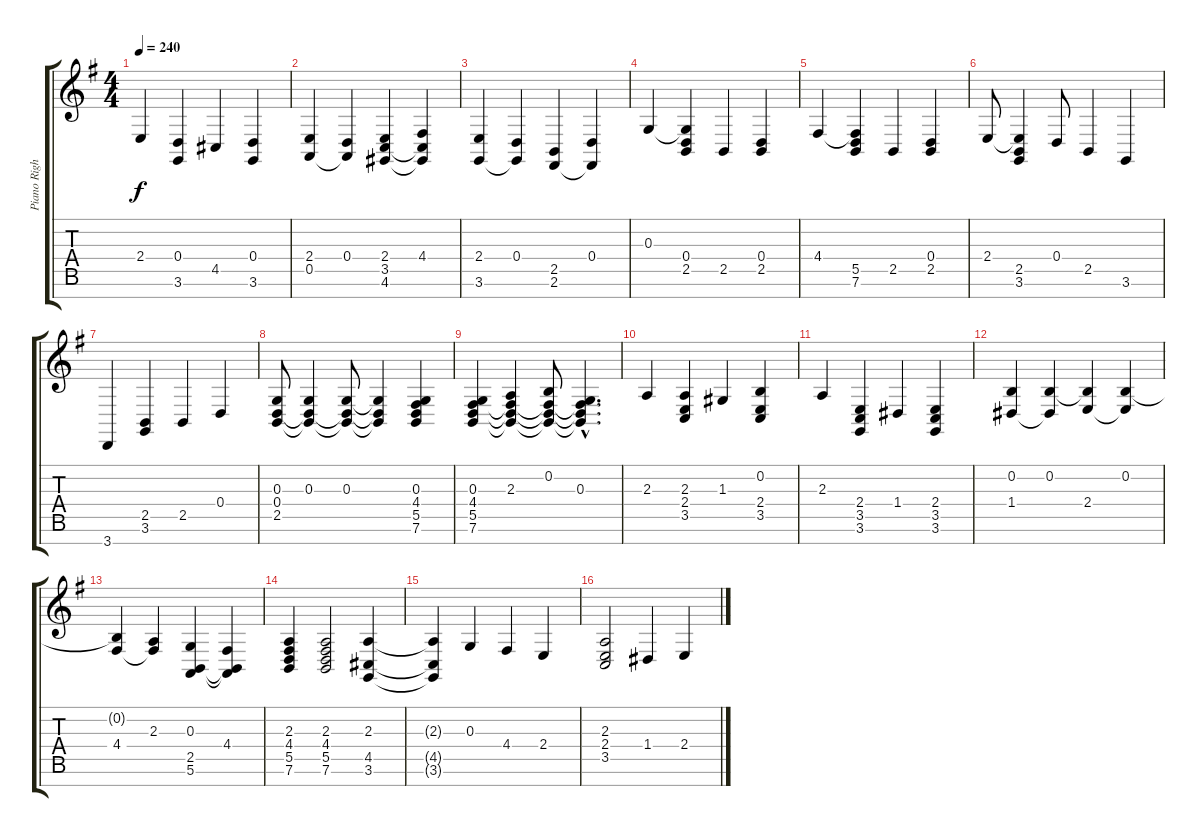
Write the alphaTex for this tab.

\track ("Piano Right Hand" "Piano Righ") {instrument electricgrandpiano}
\staff {score tabs}
\tuning (E4 B3 G3 D3 A2 E2 B1) {hide}
\ts (4 4)
\tempo 240
\clef g2
\ks g
2.4.4{dy f} (0.4 3.6).4 4.5.4 (0.4 3.6).4 |
(2.4 0.5).4 (0.4 0.5{t}).4 (2.4 3.5 4.6).4 (4.4 3.5{t} 4.6{t}).4 |
(2.4 3.6).4 (0.4 3.6{t}).4 (2.5 2.6).4 (0.4 2.6{t}).4 |
0.3.4 (0.3{t} 0.4 2.5).4 2.5.4 (0.4 2.5).4 |
4.4.4 (4.4{t} 5.5 7.6).4 2.5.4 (0.4 2.5).4 |
2.4.8 (2.4{t} 2.5 3.6).4 0.4.8 2.5.4 3.6.4 |
3.7.4 (2.5 3.6).4 2.5.4 0.4.4 |
(0.3 0.4 2.5).8 (0.3 0.4{t} 2.5{t}).4 (0.3 0.4{t} 2.5{t}).8 (0.3{t} 0.4{t} 2.5{t}).4 (0.3 4.4 5.5 7.6).4 |
(0.3 4.4 5.5 7.6).4 (2.3 4.4{t} 5.5{t} 7.6{t}).4 (0.2 4.4{t} 5.5{t} 7.6{t}).8 (0.3{hac} 4.4{hac t} 5.5{hac t} 7.6{hac t}).4{d} |
2.3.4 (2.3 2.4 3.5).4 1.3.4 (0.2 2.4 3.5).4 |
2.3.4 (2.4 3.5 3.6).4 1.4.4 (2.4 3.5 3.6).4 |
(0.2 1.4).4 (0.2 1.4{t}).4 (0.2{t} 2.4).4 (0.2 2.4{t}).4 |
(0.2{t} 4.4).4 (2.3 4.4{t}).4 (0.3 2.5 5.6).4 (4.4 2.5{t} 5.6{t}).4 |
(2.3 4.4 5.5 7.6).4 (2.3 4.4 5.5 7.6).2 (2.3 4.5 3.6).4 |
(2.3{t} 4.5{t} 3.6{t}).4 0.3.4 4.4.4 2.4.4 |
(2.3 2.4 3.5).2 1.4.4 2.4.4
